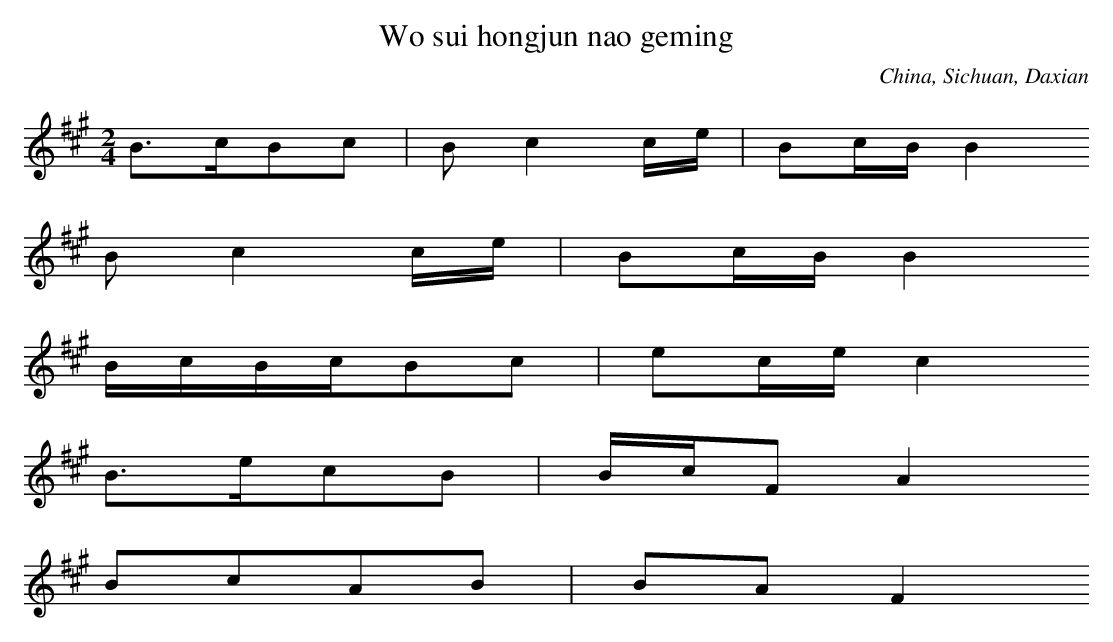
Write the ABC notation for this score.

X:1
T: Wo sui hongjun nao geming
O: China, Sichuan, Daxian
M: 2/4
L: 1/16
K: A
B3cB2c2 | B2c4ce | B2cBB4
B2c4ce | B2cBB4
BcBcB2c2 | e2cec4
B3ec2B2 | BcF2A4
B2c2A2B2 | B2A2F4
